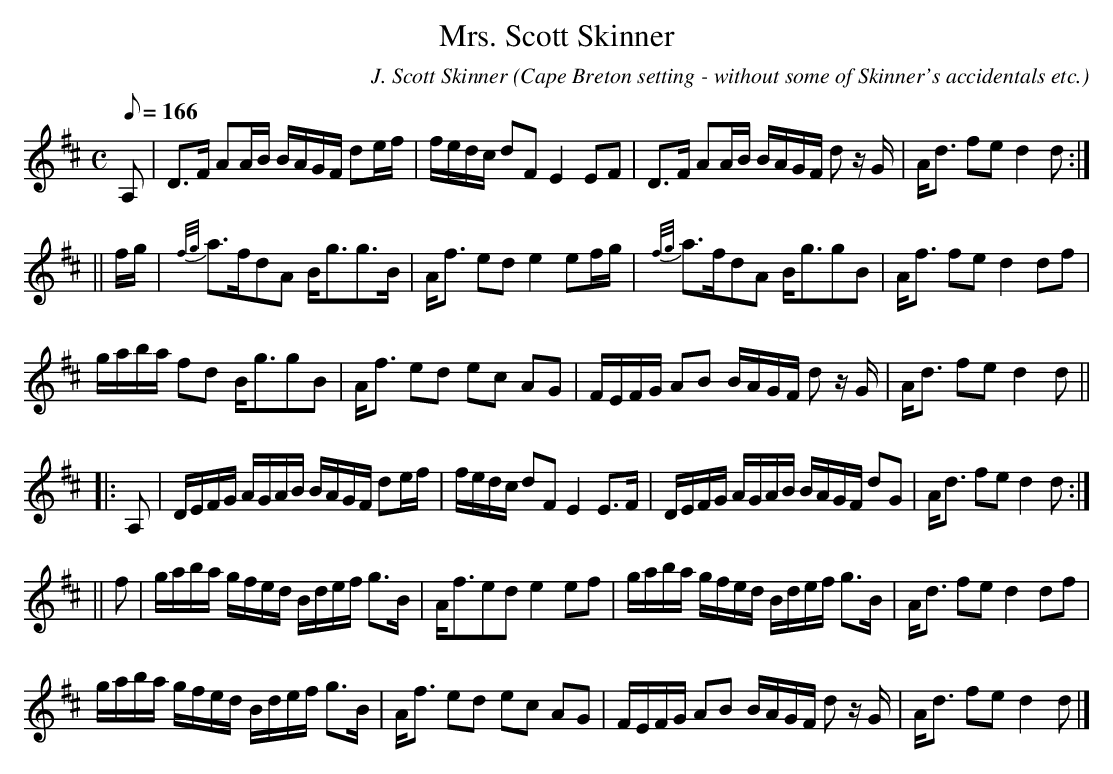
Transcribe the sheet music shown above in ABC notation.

X:1
T:Mrs. Scott Skinner
C:J. Scott Skinner
O:Cape Breton setting - without some of Skinner's accidentals etc.
L:1/8
Q:166
M:C
K:D
A,|D>F AA/B/ B/A/G/F/ de/f/|f/e/d/c/ dF E2 EF|D>F AA/B/ B/A/G/F/ d z/G/|A<d fe d2 d:|
||f/g/|{f/g/}a>fdA B<gg>B|A<f ed e2 ef/g/|{f/g/}a>fdA B<ggB|A<f fe d2 df|
g/a/b/a/ fd B<ggB|A<f ed ec AG|F/E/F/G/ AB B/A/G/F/ d z/G/|A<d fe d2 d||
|:A,|D/E/F/G/ A/G/A/B/ B/A/G/F/ de/f/|f/e/d/c/ dF E2 E>F|\
D/E/F/G/ A/G/A/B/ B/A/G/F/ dG|A<d fe d2 d:|
||f|g/a/b/a/ g/f/e/d/ B/d/e/f/ g>B|A<fed e2 ef|g/a/b/a/ g/f/e/d/ B/d/e/f/ g>B|A<d fe d2 df|
g/a/b/a/ g/f/e/d/ B/d/e/f/ g>B|A<f ed ec AG|F/E/F/G/ AB B/A/G/F/ d z/G/|A<d fe d2 d|]
